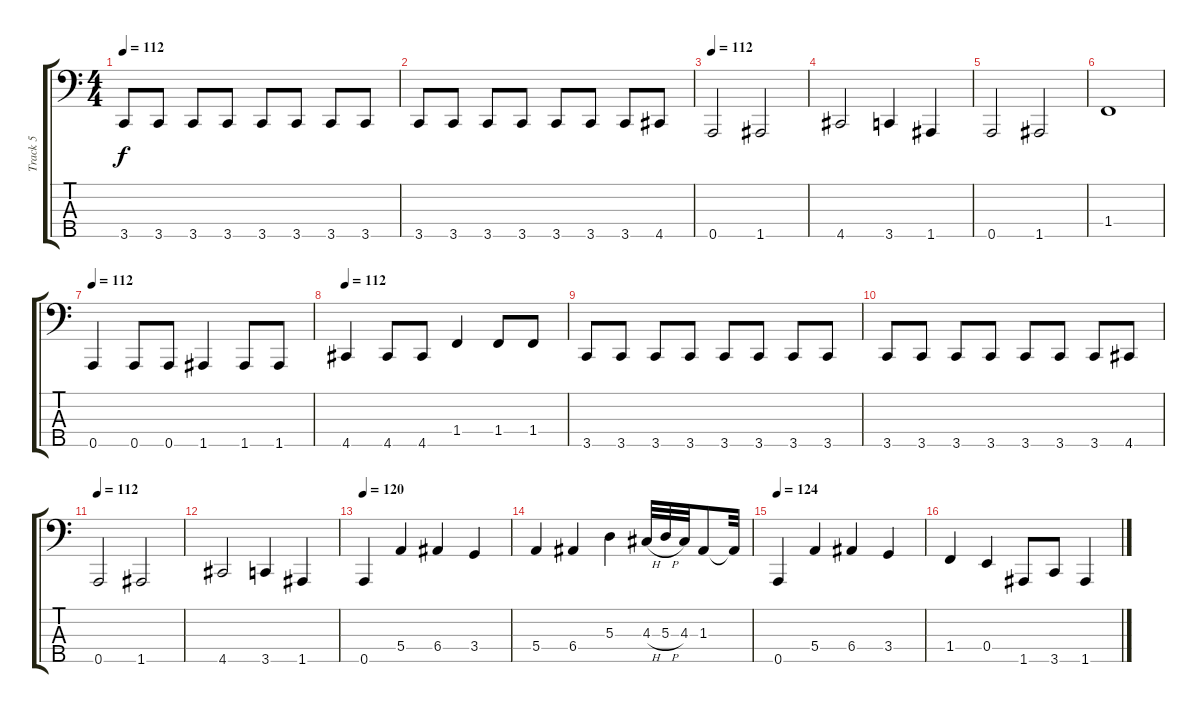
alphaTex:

\track ("Track 5" "Track 5") {instrument electricbasspick}
\staff {score tabs}
\tuning (G2 D2 A1 E1 A0) {hide}
\ts (4 4)
\tempo 112
\clef f4
\ks c
3.5.8{dy f} 3.5.8 3.5.8 3.5.8 3.5.8 3.5.8 3.5.8 3.5.8 |
3.5.8 3.5.8 3.5.8 3.5.8 3.5.8 3.5.8 3.5.8 4.5.8 |
\tempo 112
0.5.2 1.5.2 |
4.5.2 3.5.4 1.5.4 |
0.5.2 1.5.2 |
1.4.1 |
\tempo 112
0.5.4 0.5.8 0.5.8 1.5.4 1.5.8 1.5.8 |
\tempo 112
4.5.4 4.5.8 4.5.8 1.4.4 1.4.8 1.4.8 |
3.5.8 3.5.8 3.5.8 3.5.8 3.5.8 3.5.8 3.5.8 3.5.8 |
3.5.8 3.5.8 3.5.8 3.5.8 3.5.8 3.5.8 3.5.8 4.5.8 |
\tempo 112
0.5.2 1.5.2 |
4.5.2 3.5.4 1.5.4 |
\tempo 120
0.5.4 5.4.4 6.4.4 3.4.4 |
5.4.4 6.4.4 5.3.4 4.3{h}.32 5.3{h}.32 4.3.32 1.3.8 1.3{t}.32 |
\tempo 124
0.5.4 5.4.4 6.4.4 3.4.4 |
1.4.4 0.4.4 1.5.8 3.5.8 1.5.4
